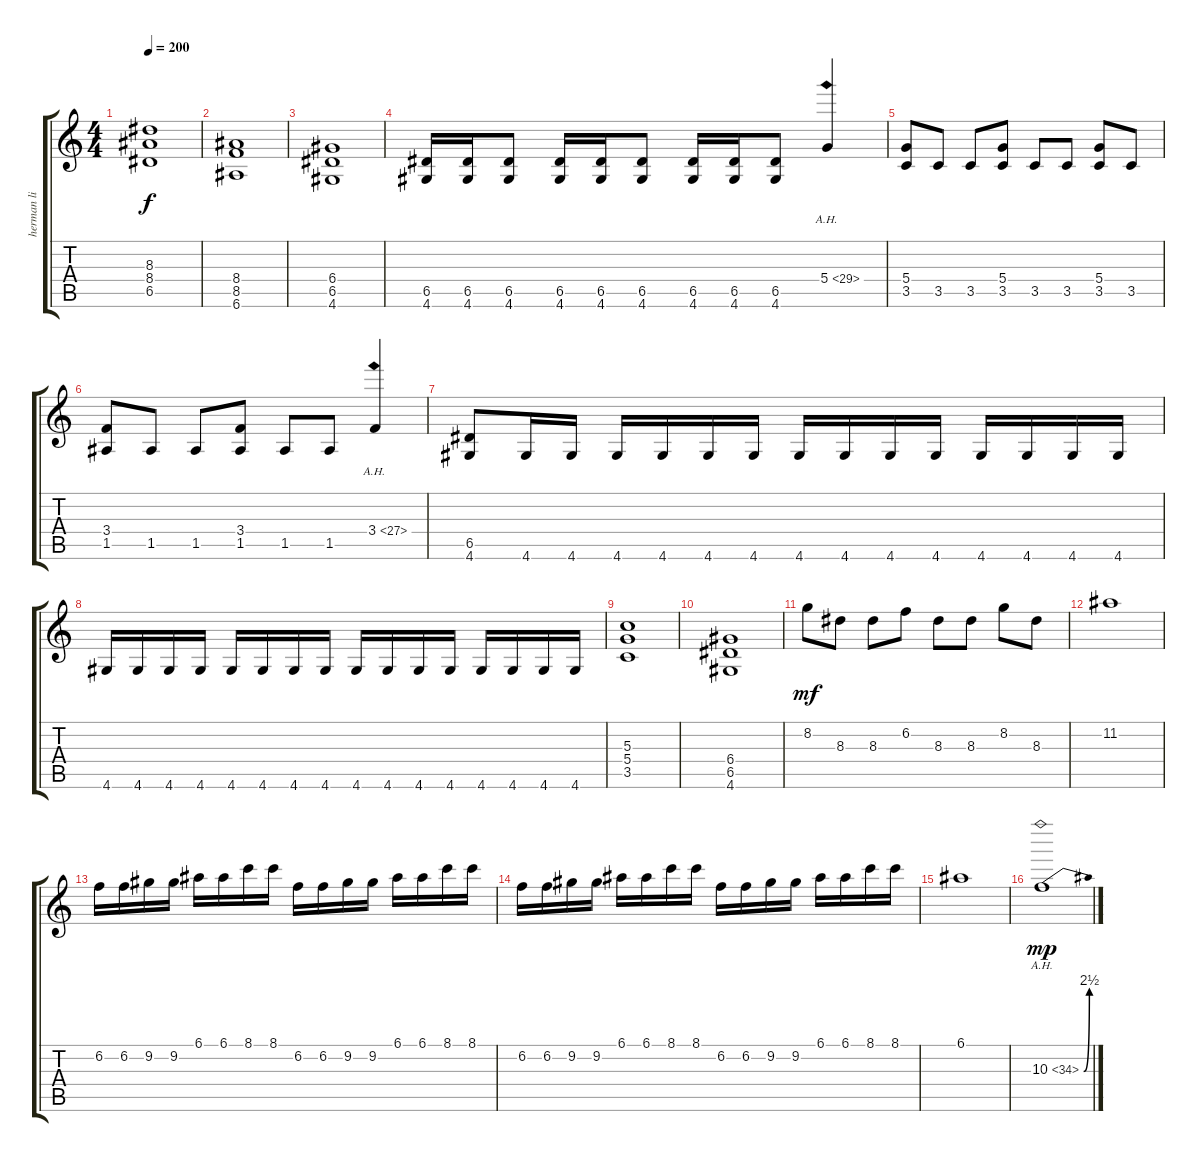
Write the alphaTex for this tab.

\track ("herman li lead" "herman li ") {instrument distortionguitar}
\staff {score tabs}
\tuning (E4 B3 G3 D3 A2 E2) {hide}
\ts (4 4)
\tempo 200
\clef g2
\ks aminor
(8.3 8.4 6.5).1{dy f} |
(8.4 8.5 6.6).1 |
(6.4 6.5 4.6).1 |
(6.5 4.6).16 (6.5 4.6).16 (6.5 4.6).8 (6.5 4.6).16 (6.5 4.6).16 (6.5 4.6).8 (6.5 4.6).16 (6.5 4.6).16 (6.5 4.6).8 5.4{ah 24}.4 |
(5.4 3.5).8 3.5.8 3.5.8 (5.4 3.5).8 3.5.8 3.5.8 (5.4 3.5).8 3.5.8 |
(3.4 1.5).8 1.5.8 1.5.8 (3.4 1.5).8 1.5.8 1.5.8 3.4{ah 24}.4 |
(6.5 4.6).8 4.6.16 4.6.16 4.6.16 4.6.16 4.6.16 4.6.16 4.6.16 4.6.16 4.6.16 4.6.16 4.6.16 4.6.16 4.6.16 4.6.16 |
4.6.16 4.6.16 4.6.16 4.6.16 4.6.16 4.6.16 4.6.16 4.6.16 4.6.16 4.6.16 4.6.16 4.6.16 4.6.16 4.6.16 4.6.16 4.6.16 |
(5.3 5.4 3.5).1 |
(6.4 6.5 4.6).1 |
8.2.8{dy mf} 8.3.8 8.3.8 6.2.8 8.3.8 8.3.8 8.2.8 8.3.8 |
11.2.1 |
6.2.16 6.2.16 9.2.16 9.2.16 6.1.16 6.1.16 8.1.16 8.1.16 6.2.16 6.2.16 9.2.16 9.2.16 6.1.16 6.1.16 8.1.16 8.1.16 |
6.2.16 6.2.16 9.2.16 9.2.16 6.1.16 6.1.16 8.1.16 8.1.16 6.2.16 6.2.16 9.2.16 9.2.16 6.1.16 6.1.16 8.1.16 8.1.16 |
6.1.1 |
10.3{be (bend 0 0 60 10) ah 24}.1{dy mp}
